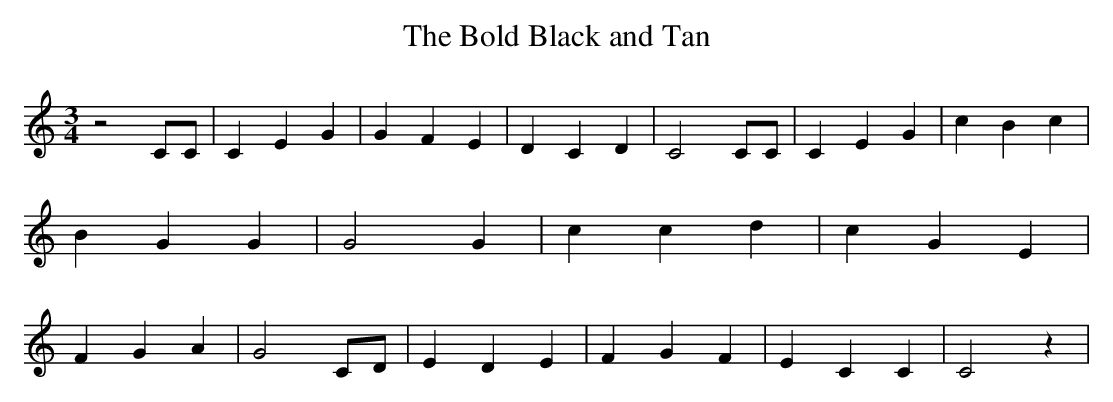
X:1
T:The Bold Black and Tan
M:3/4
L:1/4
K:C
 z2 C/2C/2| C E G| G F E| D C D| C2 C/2C/2| C E G| c B c| B G G| G2 G|\
 c c d| c G E| F G A| G2C/2-D/2| E D E| F G F| E C C| C2 z|
